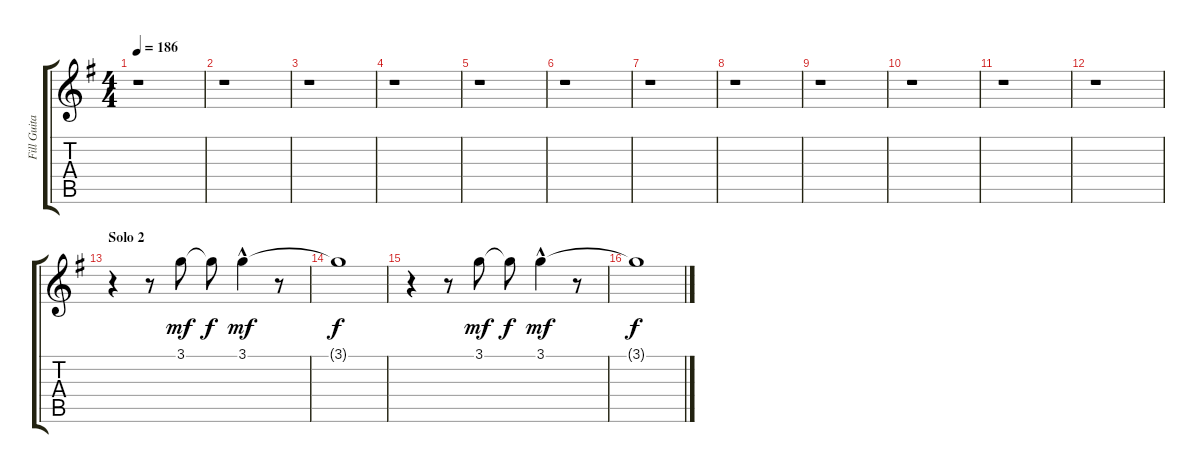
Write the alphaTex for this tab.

\track ("Fill Guitar" "Fill Guita") {instrument acousticguitarsteel}
\staff {score tabs}
\tuning (E4 B3 G3 D3 A2 E2) {hide}
\ts (4 4)
\tempo 186
\clef g2
\ks g
r.1{dy f} |
r.1 |
r.1 |
r.1 |
r.1 |
r.1 |
r.1 |
r.1 |
r.1 |
r.1 |
r.1 |
r.1 |
\section ("" "Solo 2")
r.4 r.8 3.1.8{dy mf} 3.1{t}.8{dy f} 3.1{hac}.4{dy mf} r.8 |
3.1{t}.1{dy f} |
r.4 r.8 3.1.8{dy mf} 3.1{t}.8{dy f} 3.1{hac}.4{dy mf} r.8 |
3.1{t}.1{dy f}
